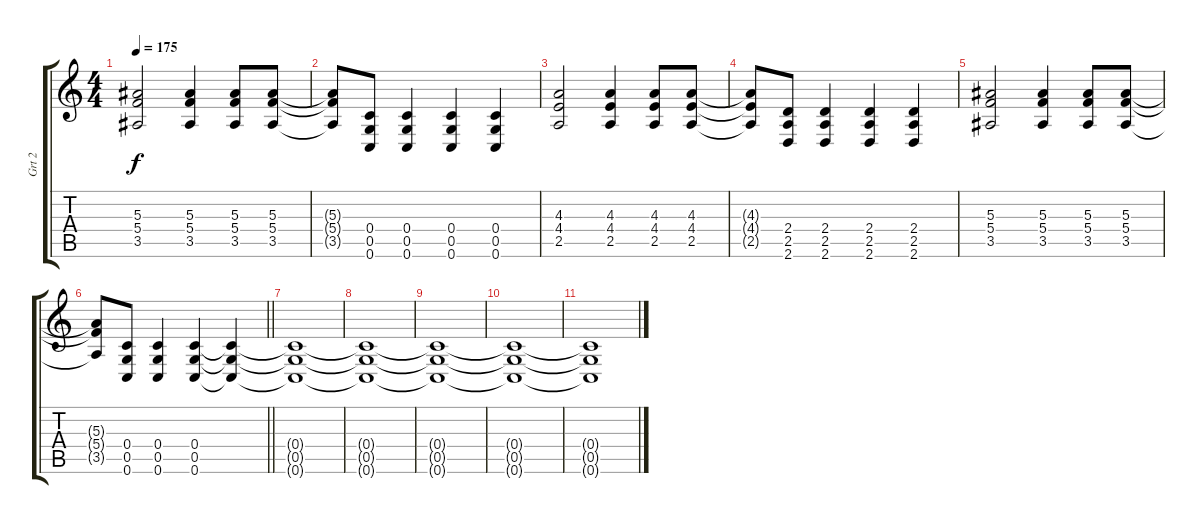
\track ("Grt 2" "Grt 2") {instrument distortionguitar}
\staff {score tabs}
\tuning (D4 A3 F3 C3 G2 C2) {hide}
\ts (4 4)
\tempo 175
\clef g2
\ks c
(5.3 5.4 3.5).2{dy f} (5.3 5.4 3.5).4 (5.3 5.4 3.5).8 (5.3 5.4 3.5).8 |
(5.3{t} 5.4{t} 3.5{t}).8 (0.4 0.5 0.6).8 (0.4 0.5 0.6).4 (0.4 0.5 0.6).4 (0.4 0.5 0.6).4 |
(4.3 4.4 2.5).2 (4.3 4.4 2.5).4 (4.3 4.4 2.5).8 (4.3 4.4 2.5).8 |
(4.3{t} 4.4{t} 2.5{t}).8 (2.4 2.5 2.6).8 (2.4 2.5 2.6).4 (2.4 2.5 2.6).4 (2.4 2.5 2.6).4 |
(5.3 5.4 3.5).2 (5.3 5.4 3.5).4 (5.3 5.4 3.5).8 (5.3 5.4 3.5).8 |
\barLineRight lightlight
(5.3{t} 5.4{t} 3.5{t}).8 (0.4 0.5 0.6).8 (0.4 0.5 0.6).4 (0.4 0.5 0.6).4 (0.4{t} 0.5{t} 0.6{t}).4 |
(0.4{t} 0.5{t} 0.6{t}).1 |
(0.4{t} 0.5{t} 0.6{t}).1 |
(0.4{t} 0.5{t} 0.6{t}).1 |
(0.4{t} 0.5{t} 0.6{t}).1 |
(0.4{t} 0.5{t} 0.6{t}).1
